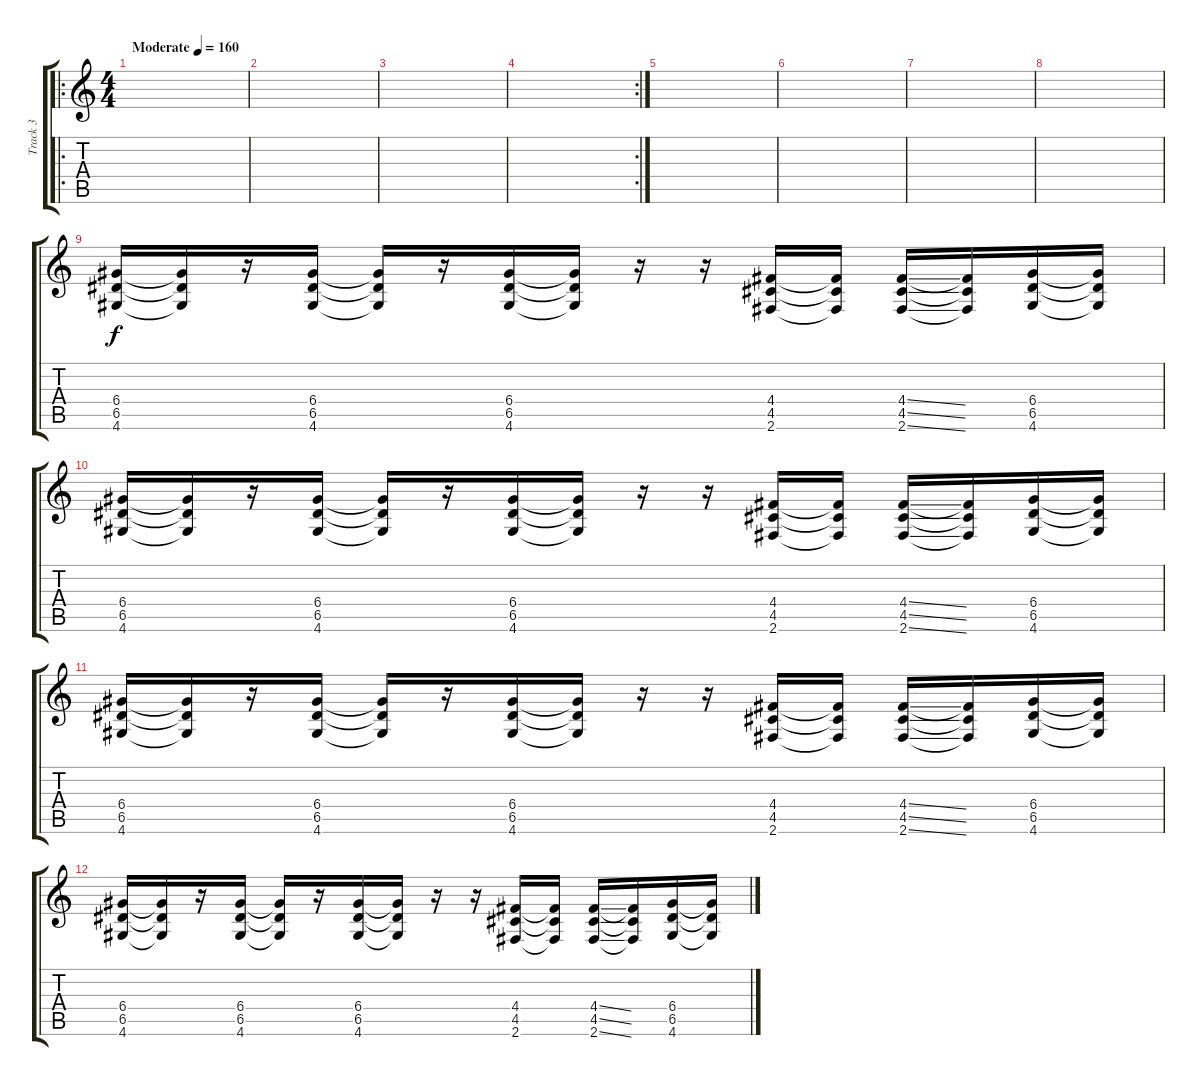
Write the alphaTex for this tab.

\track ("Track 3" "Track 3") {instrument distortionguitar}
\staff {score tabs}
\tuning (E4 B3 G3 D3 A2 E2) {hide}
\ro
\ts (4 4)
\tempo (160 "Moderate")
\clef g2
\ks c
|
|
|
\rc 2
|
|
|
|
|
(6.4 6.5 4.6).16 (6.4{t} 6.5{t} 4.6{t}).16 r.16 (6.4 6.5 4.6).16 (6.4{t} 6.5{t} 4.6{t}).16 r.16 (6.4 6.5 4.6).16 (6.4{t} 6.5{t} 4.6{t}).16 r.16 r.16 (4.4 4.5 2.6).16 (4.4{t} 4.5{t} 2.6{t}).16 (4.4{ss} 4.5{ss} 2.6{ss}).16 (4.4{t} 4.5{t} 2.6{t}).16 (6.4 6.5 4.6).16 (6.4{t} 6.5{t} 4.6{t}).16 |
(6.4 6.5 4.6).16 (6.4{t} 6.5{t} 4.6{t}).16 r.16 (6.4 6.5 4.6).16 (6.4{t} 6.5{t} 4.6{t}).16 r.16 (6.4 6.5 4.6).16 (6.4{t} 6.5{t} 4.6{t}).16 r.16 r.16 (4.4 4.5 2.6).16 (4.4{t} 4.5{t} 2.6{t}).16 (4.4{ss} 4.5{ss} 2.6{ss}).16 (4.4{t} 4.5{t} 2.6{t}).16 (6.4 6.5 4.6).16 (6.4{t} 6.5{t} 4.6{t}).16 |
(6.4 6.5 4.6).16 (6.4{t} 6.5{t} 4.6{t}).16 r.16 (6.4 6.5 4.6).16 (6.4{t} 6.5{t} 4.6{t}).16 r.16 (6.4 6.5 4.6).16 (6.4{t} 6.5{t} 4.6{t}).16 r.16 r.16 (4.4 4.5 2.6).16 (4.4{t} 4.5{t} 2.6{t}).16 (4.4{ss} 4.5{ss} 2.6{ss}).16 (4.4{t} 4.5{t} 2.6{t}).16 (6.4 6.5 4.6).16 (6.4{t} 6.5{t} 4.6{t}).16 |
(6.4 6.5 4.6).16 (6.4{t} 6.5{t} 4.6{t}).16 r.16 (6.4 6.5 4.6).16 (6.4{t} 6.5{t} 4.6{t}).16 r.16 (6.4 6.5 4.6).16 (6.4{t} 6.5{t} 4.6{t}).16 r.16 r.16 (4.4 4.5 2.6).16 (4.4{t} 4.5{t} 2.6{t}).16 (4.4{ss} 4.5{ss} 2.6{ss}).16 (4.4{t} 4.5{t} 2.6{t}).16 (6.4 6.5 4.6).16 (6.4{t} 6.5{t} 4.6{t}).16
